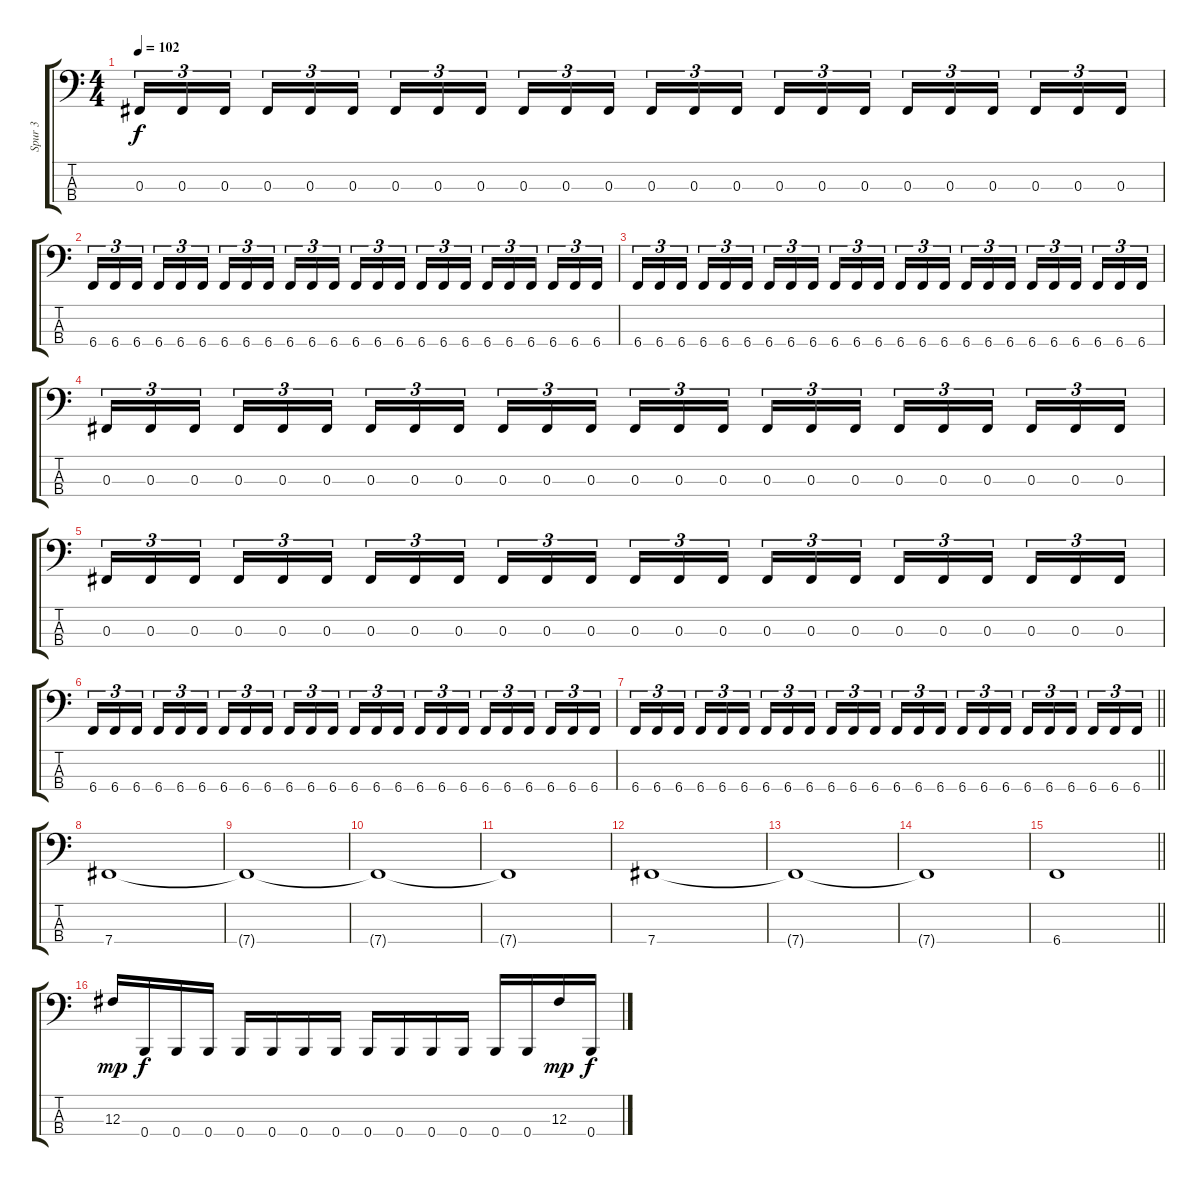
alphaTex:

\track ("Spur 3" "Spur 3") {instrument electricbassfinger}
\staff {score tabs}
\tuning (E2 B1 Gb1 B0) {hide}
\ts (4 4)
\tempo 102
\clef f4
\ks c
0.3.16{tu (3 2) dy f} 0.3.16{tu (3 2)} 0.3.16{tu (3 2) beam splitsecondary} 0.3.16{tu (3 2)} 0.3.16{tu (3 2)} 0.3.16{tu (3 2)} 0.3.16{tu (3 2)} 0.3.16{tu (3 2)} 0.3.16{tu (3 2) beam splitsecondary} 0.3.16{tu (3 2)} 0.3.16{tu (3 2)} 0.3.16{tu (3 2)} 0.3.16{tu (3 2)} 0.3.16{tu (3 2)} 0.3.16{tu (3 2) beam splitsecondary} 0.3.16{tu (3 2)} 0.3.16{tu (3 2)} 0.3.16{tu (3 2)} 0.3.16{tu (3 2)} 0.3.16{tu (3 2)} 0.3.16{tu (3 2) beam splitsecondary} 0.3.16{tu (3 2)} 0.3.16{tu (3 2)} 0.3.16{tu (3 2)} |
6.4.16{tu (3 2)} 6.4.16{tu (3 2)} 6.4.16{tu (3 2) beam splitsecondary} 6.4.16{tu (3 2)} 6.4.16{tu (3 2)} 6.4.16{tu (3 2)} 6.4.16{tu (3 2)} 6.4.16{tu (3 2)} 6.4.16{tu (3 2) beam splitsecondary} 6.4.16{tu (3 2)} 6.4.16{tu (3 2)} 6.4.16{tu (3 2)} 6.4.16{tu (3 2)} 6.4.16{tu (3 2)} 6.4.16{tu (3 2) beam splitsecondary} 6.4.16{tu (3 2)} 6.4.16{tu (3 2)} 6.4.16{tu (3 2)} 6.4.16{tu (3 2)} 6.4.16{tu (3 2)} 6.4.16{tu (3 2) beam splitsecondary} 6.4.16{tu (3 2)} 6.4.16{tu (3 2)} 6.4.16{tu (3 2)} |
6.4.16{tu (3 2)} 6.4.16{tu (3 2)} 6.4.16{tu (3 2) beam splitsecondary} 6.4.16{tu (3 2)} 6.4.16{tu (3 2)} 6.4.16{tu (3 2)} 6.4.16{tu (3 2)} 6.4.16{tu (3 2)} 6.4.16{tu (3 2) beam splitsecondary} 6.4.16{tu (3 2)} 6.4.16{tu (3 2)} 6.4.16{tu (3 2)} 6.4.16{tu (3 2)} 6.4.16{tu (3 2)} 6.4.16{tu (3 2) beam splitsecondary} 6.4.16{tu (3 2)} 6.4.16{tu (3 2)} 6.4.16{tu (3 2)} 6.4.16{tu (3 2)} 6.4.16{tu (3 2)} 6.4.16{tu (3 2) beam splitsecondary} 6.4.16{tu (3 2)} 6.4.16{tu (3 2)} 6.4.16{tu (3 2)} |
0.3.16{tu (3 2)} 0.3.16{tu (3 2)} 0.3.16{tu (3 2) beam splitsecondary} 0.3.16{tu (3 2)} 0.3.16{tu (3 2)} 0.3.16{tu (3 2)} 0.3.16{tu (3 2)} 0.3.16{tu (3 2)} 0.3.16{tu (3 2) beam splitsecondary} 0.3.16{tu (3 2)} 0.3.16{tu (3 2)} 0.3.16{tu (3 2)} 0.3.16{tu (3 2)} 0.3.16{tu (3 2)} 0.3.16{tu (3 2) beam splitsecondary} 0.3.16{tu (3 2)} 0.3.16{tu (3 2)} 0.3.16{tu (3 2)} 0.3.16{tu (3 2)} 0.3.16{tu (3 2)} 0.3.16{tu (3 2) beam splitsecondary} 0.3.16{tu (3 2)} 0.3.16{tu (3 2)} 0.3.16{tu (3 2)} |
0.3.16{tu (3 2)} 0.3.16{tu (3 2)} 0.3.16{tu (3 2) beam splitsecondary} 0.3.16{tu (3 2)} 0.3.16{tu (3 2)} 0.3.16{tu (3 2)} 0.3.16{tu (3 2)} 0.3.16{tu (3 2)} 0.3.16{tu (3 2) beam splitsecondary} 0.3.16{tu (3 2)} 0.3.16{tu (3 2)} 0.3.16{tu (3 2)} 0.3.16{tu (3 2)} 0.3.16{tu (3 2)} 0.3.16{tu (3 2) beam splitsecondary} 0.3.16{tu (3 2)} 0.3.16{tu (3 2)} 0.3.16{tu (3 2)} 0.3.16{tu (3 2)} 0.3.16{tu (3 2)} 0.3.16{tu (3 2) beam splitsecondary} 0.3.16{tu (3 2)} 0.3.16{tu (3 2)} 0.3.16{tu (3 2)} |
6.4.16{tu (3 2)} 6.4.16{tu (3 2)} 6.4.16{tu (3 2) beam splitsecondary} 6.4.16{tu (3 2)} 6.4.16{tu (3 2)} 6.4.16{tu (3 2)} 6.4.16{tu (3 2)} 6.4.16{tu (3 2)} 6.4.16{tu (3 2) beam splitsecondary} 6.4.16{tu (3 2)} 6.4.16{tu (3 2)} 6.4.16{tu (3 2)} 6.4.16{tu (3 2)} 6.4.16{tu (3 2)} 6.4.16{tu (3 2) beam splitsecondary} 6.4.16{tu (3 2)} 6.4.16{tu (3 2)} 6.4.16{tu (3 2)} 6.4.16{tu (3 2)} 6.4.16{tu (3 2)} 6.4.16{tu (3 2) beam splitsecondary} 6.4.16{tu (3 2)} 6.4.16{tu (3 2)} 6.4.16{tu (3 2)} |
\barLineRight lightlight
6.4.16{tu (3 2)} 6.4.16{tu (3 2)} 6.4.16{tu (3 2) beam splitsecondary} 6.4.16{tu (3 2)} 6.4.16{tu (3 2)} 6.4.16{tu (3 2)} 6.4.16{tu (3 2)} 6.4.16{tu (3 2)} 6.4.16{tu (3 2) beam splitsecondary} 6.4.16{tu (3 2)} 6.4.16{tu (3 2)} 6.4.16{tu (3 2)} 6.4.16{tu (3 2)} 6.4.16{tu (3 2)} 6.4.16{tu (3 2) beam splitsecondary} 6.4.16{tu (3 2)} 6.4.16{tu (3 2)} 6.4.16{tu (3 2)} 6.4.16{tu (3 2)} 6.4.16{tu (3 2)} 6.4.16{tu (3 2) beam splitsecondary} 6.4.16{tu (3 2)} 6.4.16{tu (3 2)} 6.4.16{tu (3 2)} |
7.4.1 |
7.4{t}.1 |
7.4{t}.1 |
7.4{t}.1 |
7.4.1 |
7.4{t}.1 |
7.4{t}.1 |
\barLineRight lightlight
6.4.1 |
12.3.16{dy mp} 0.4.16{dy f} 0.4.16 0.4.16 0.4.16 0.4.16 0.4.16 0.4.16 0.4.16 0.4.16 0.4.16 0.4.16 0.4.16 0.4.16 12.3.16{dy mp} 0.4.16{dy f}
